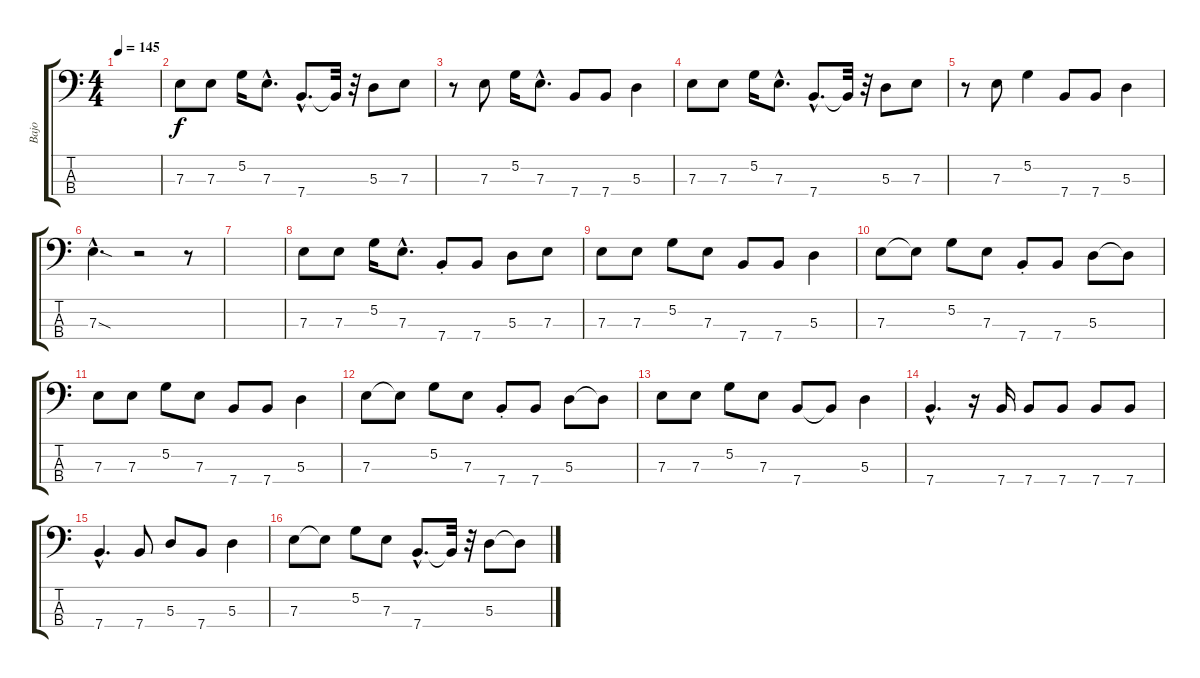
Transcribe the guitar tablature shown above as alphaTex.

\track ("Bajo" "Bajo") {instrument electricbasspick}
\staff {score tabs}
\tuning (G2 D2 A1 E1) {hide}
\ts (4 4)
\tempo 145
\clef f4
\ks c
|
7.3.8 7.3.8 5.2.16 7.3{hac}.8{d} 7.4{hac}.8{d} 7.4{t}.32 r.32 5.3.8 7.3.8 |
r.8 7.3.8 5.2.16 7.3{hac}.8{d} 7.4.8 7.4.8 5.3.4 |
7.3.8 7.3.8 5.2.16 7.3{hac}.8{d} 7.4{hac}.8{d} 7.4{t}.32 r.32 5.3.8 7.3.8 |
r.8 7.3.8 5.2.4 7.4.8 7.4.8 5.3.4 |
7.3{sod hac}.4{d} r.2 r.8 |
|
7.3.8 7.3.8 5.2.16 7.3{hac}.8{d} 7.4{st}.8 7.4.8 5.3.8 7.3.8 |
7.3.8 7.3.8 5.2.8 7.3.8 7.4.8 7.4.8 5.3.4 |
7.3.8 7.3{t}.8 5.2.8 7.3.8 7.4{st}.8 7.4.8 5.3.8 5.3{t}.8 |
7.3.8 7.3.8 5.2.8 7.3.8 7.4.8 7.4.8 5.3.4 |
7.3.8 7.3{t}.8 5.2.8 7.3.8 7.4{st}.8 7.4.8 5.3.8 5.3{t}.8 |
7.3.8 7.3.8 5.2.8 7.3.8 7.4.8 7.4{t}.8 5.3.4 |
7.4{hac}.4{d} r.16 7.4.16 7.4.8 7.4.8 7.4.8 7.4.8 |
7.4{hac}.4{d} 7.4.8 5.3.8 7.4.8 5.3.4 |
7.3.8 7.3{t}.8 5.2.8 7.3.8 7.4{hac}.8{d} 7.4{t}.32 r.32 5.3.8 5.3{t}.8
